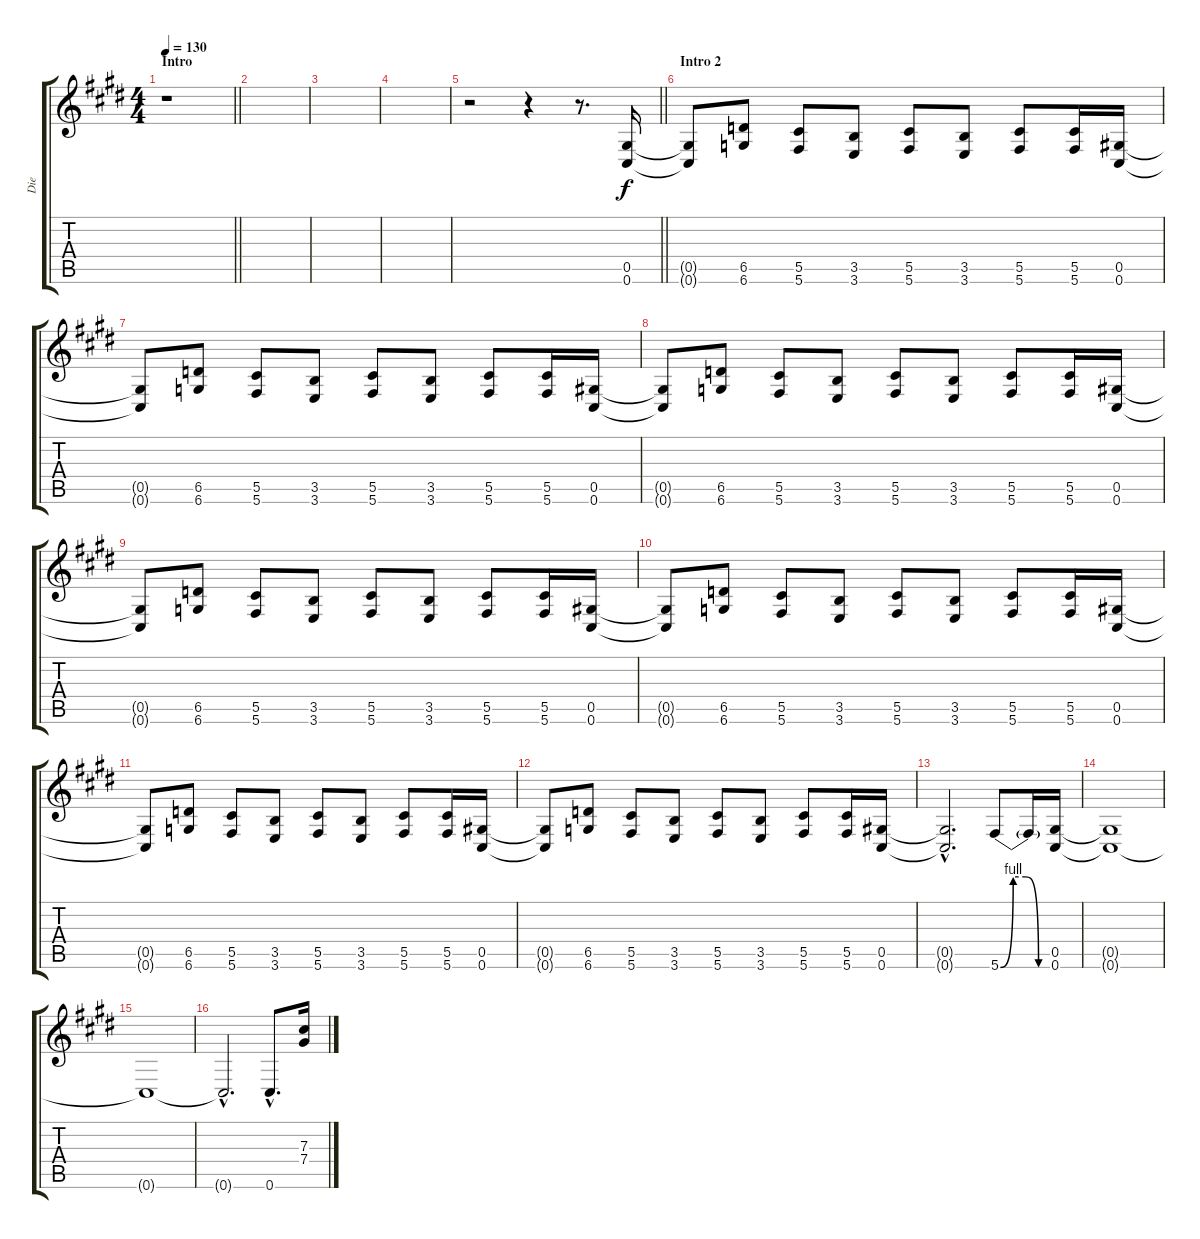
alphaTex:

\track ("Die" "Die") {instrument distortionguitar}
\staff {score tabs}
\tuning (Eb4 Bb3 Gb3 Db3 Ab2 Db2) {hide}
\ts (4 4)
\section ("" "Intro")
\tempo 130
\clef g2
\barLineRight lightlight
\ks e
r.1{dy f instrument distortionguitar} |
|
|
|
\barLineRight lightlight
r.2 r.4 r.8{d} (0.5 0.6).16 |
\section ("" "Intro 2")
(0.5{t} 0.6{t}).8 (6.5 6.6).8 (5.5 5.6).8 (3.5 3.6).8 (5.5 5.6).8 (3.5 3.6).8 (5.5 5.6).8 (5.5 5.6).16 (0.5 0.6).16 |
(0.5{t} 0.6{t}).8 (6.5 6.6).8 (5.5 5.6).8 (3.5 3.6).8 (5.5 5.6).8 (3.5 3.6).8 (5.5 5.6).8 (5.5 5.6).16 (0.5 0.6).16 |
(0.5{t} 0.6{t}).8 (6.5 6.6).8 (5.5 5.6).8 (3.5 3.6).8 (5.5 5.6).8 (3.5 3.6).8 (5.5 5.6).8 (5.5 5.6).16 (0.5 0.6).16 |
(0.5{t} 0.6{t}).8 (6.5 6.6).8 (5.5 5.6).8 (3.5 3.6).8 (5.5 5.6).8 (3.5 3.6).8 (5.5 5.6).8 (5.5 5.6).16 (0.5 0.6).16 |
(0.5{t} 0.6{t}).8 (6.5 6.6).8 (5.5 5.6).8 (3.5 3.6).8 (5.5 5.6).8 (3.5 3.6).8 (5.5 5.6).8 (5.5 5.6).16 (0.5 0.6).16 |
(0.5{t} 0.6{t}).8 (6.5 6.6).8 (5.5 5.6).8 (3.5 3.6).8 (5.5 5.6).8 (3.5 3.6).8 (5.5 5.6).8 (5.5 5.6).16 (0.5 0.6).16 |
(0.5{t} 0.6{t}).8 (6.5 6.6).8 (5.5 5.6).8 (3.5 3.6).8 (5.5 5.6).8 (3.5 3.6).8 (5.5 5.6).8 (5.5 5.6).16 (0.5 0.6).16 |
(0.5{hac t} 0.6{hac t}).2{d} 5.6{be (custom 0 0 15 4 30 4 45 0 60 0)}.8 5.6{t}.16 (0.5 0.6).16 |
(0.5{t} 0.6{t}).1 |
0.6{t}.1 |
0.6{hac t}.2{d} 0.6{hac}.8{d} (7.3 7.4).16
